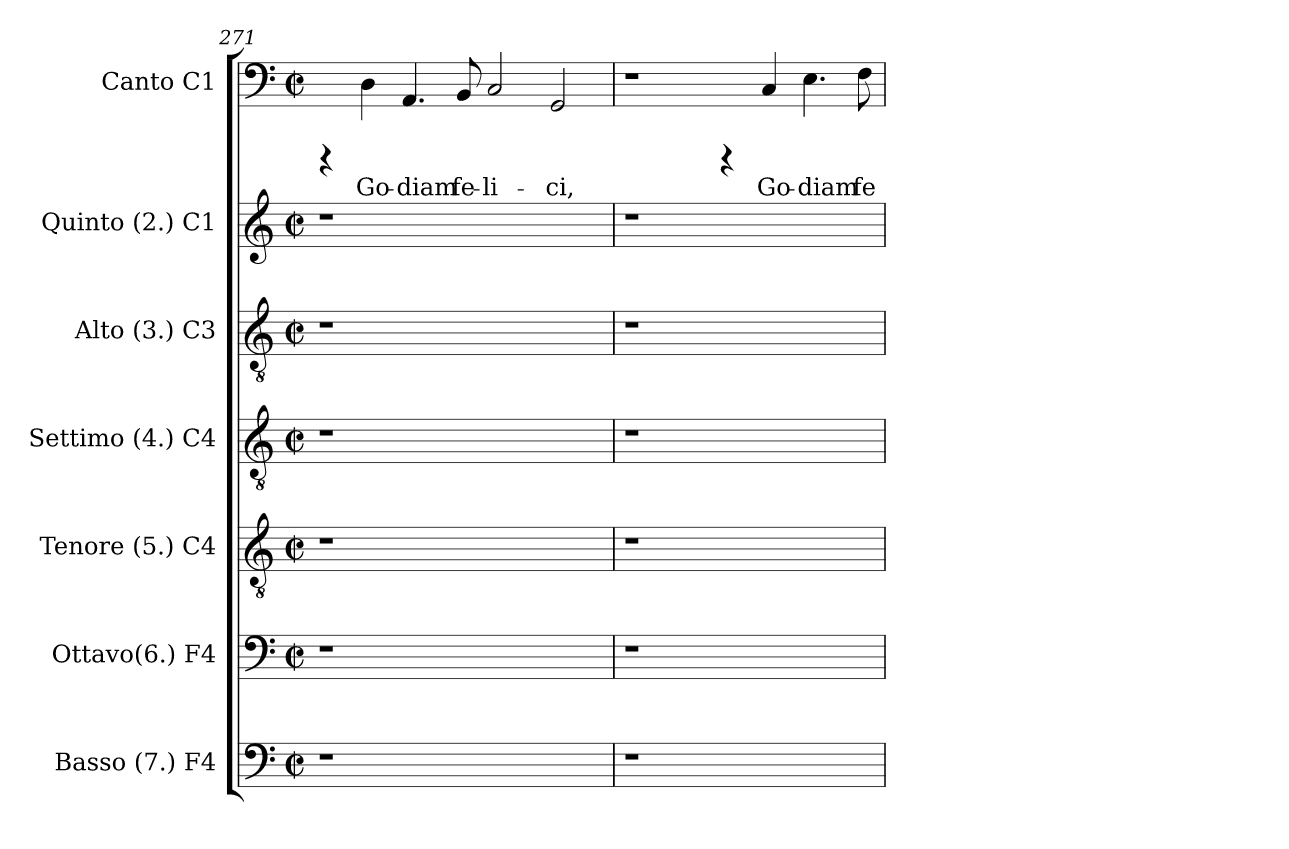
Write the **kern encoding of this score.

**kern	**kern	**kern	**kern	**kern	**kern	**kern	**text
*part7	*part6	*part5	*part4	*part3	*part2	*part1	*part1
*staff7	*staff6	*staff5	*staff4	*staff3	*staff2	*staff1	*staff1
*I"Basso (7.)  F4	*I"Ottavo(6.)  F4	*I"Tenore (5.)  C4	*I"Settimo (4.)  C4	*I"Alto (3.)  C3	*I"Quinto (2.)  C1	*I"Canto  C1	*
*	*	*I'T	*	*I'A	*	*I'C	*
*clefF4	*clefF4	*clefGv2	*clefGv2	*clefGv2	*clefG2	*clefF4	*
*k[]	*k[]	*k[]	*k[]	*k[]	*k[]	*k[]	*
*C:	*C:	*C:	*C:	*C:	*C:	*C:	*
*M2/2	*M2/2	*M2/2	*M2/2	*M2/2	*M2/2	*M2/2	*
*met(c|)	*met(c|)	*met(c|)	*met(c|)	*met(c|)	*met(c|)	*met(c|)	*
=271	=271	=271	=271	=271	=271	=271	=271
1r	1r	1r	1r	1r	1r	4rCCC	.
!	!	!	!	!	!	!	!LO:LY:b:cj
.	.	.	.	.	.	4D\	Go-
!	!	!	!	!	!	!	!LO:LY:b:cj
.	.	.	.	.	.	4.AA/	-diam
!	!	!	!	!	!	!	!LO:LY:b:cj
.	.	.	.	.	.	8BB/	fe-
!	!	!	!	!	!	!	!LO:LY:b:cj
1ryy	1ryy	1ryy	1ryy	1ryy	1ryy	2C/	-li-
!	!	!	!	!	!	!	!LO:LY:b:cj
.	.	.	.	.	.	2GG/	-ci,
!!LO:LB:g=z
=272	=272	=272	=272	=272	=272	=272	=272
1r	1r	1r	1r	1r	1r	1r	.
1ryy	1ryy	1ryy	1ryy	1ryy	1ryy	4rCCC	.
!	!	!	!	!	!	!	!LO:LY:b:cj
.	.	.	.	.	.	4C/	Go-
!	!	!	!	!	!	!	!LO:LY:b:cj
.	.	.	.	.	.	4.E\	-diam
!	!	!	!	!	!	!	!LO:LY:b:cj
.	.	.	.	.	.	8F\	fe-
=	=	=	=	=	=	=	=
*-	*-	*-	*-	*-	*-	*-	*-
